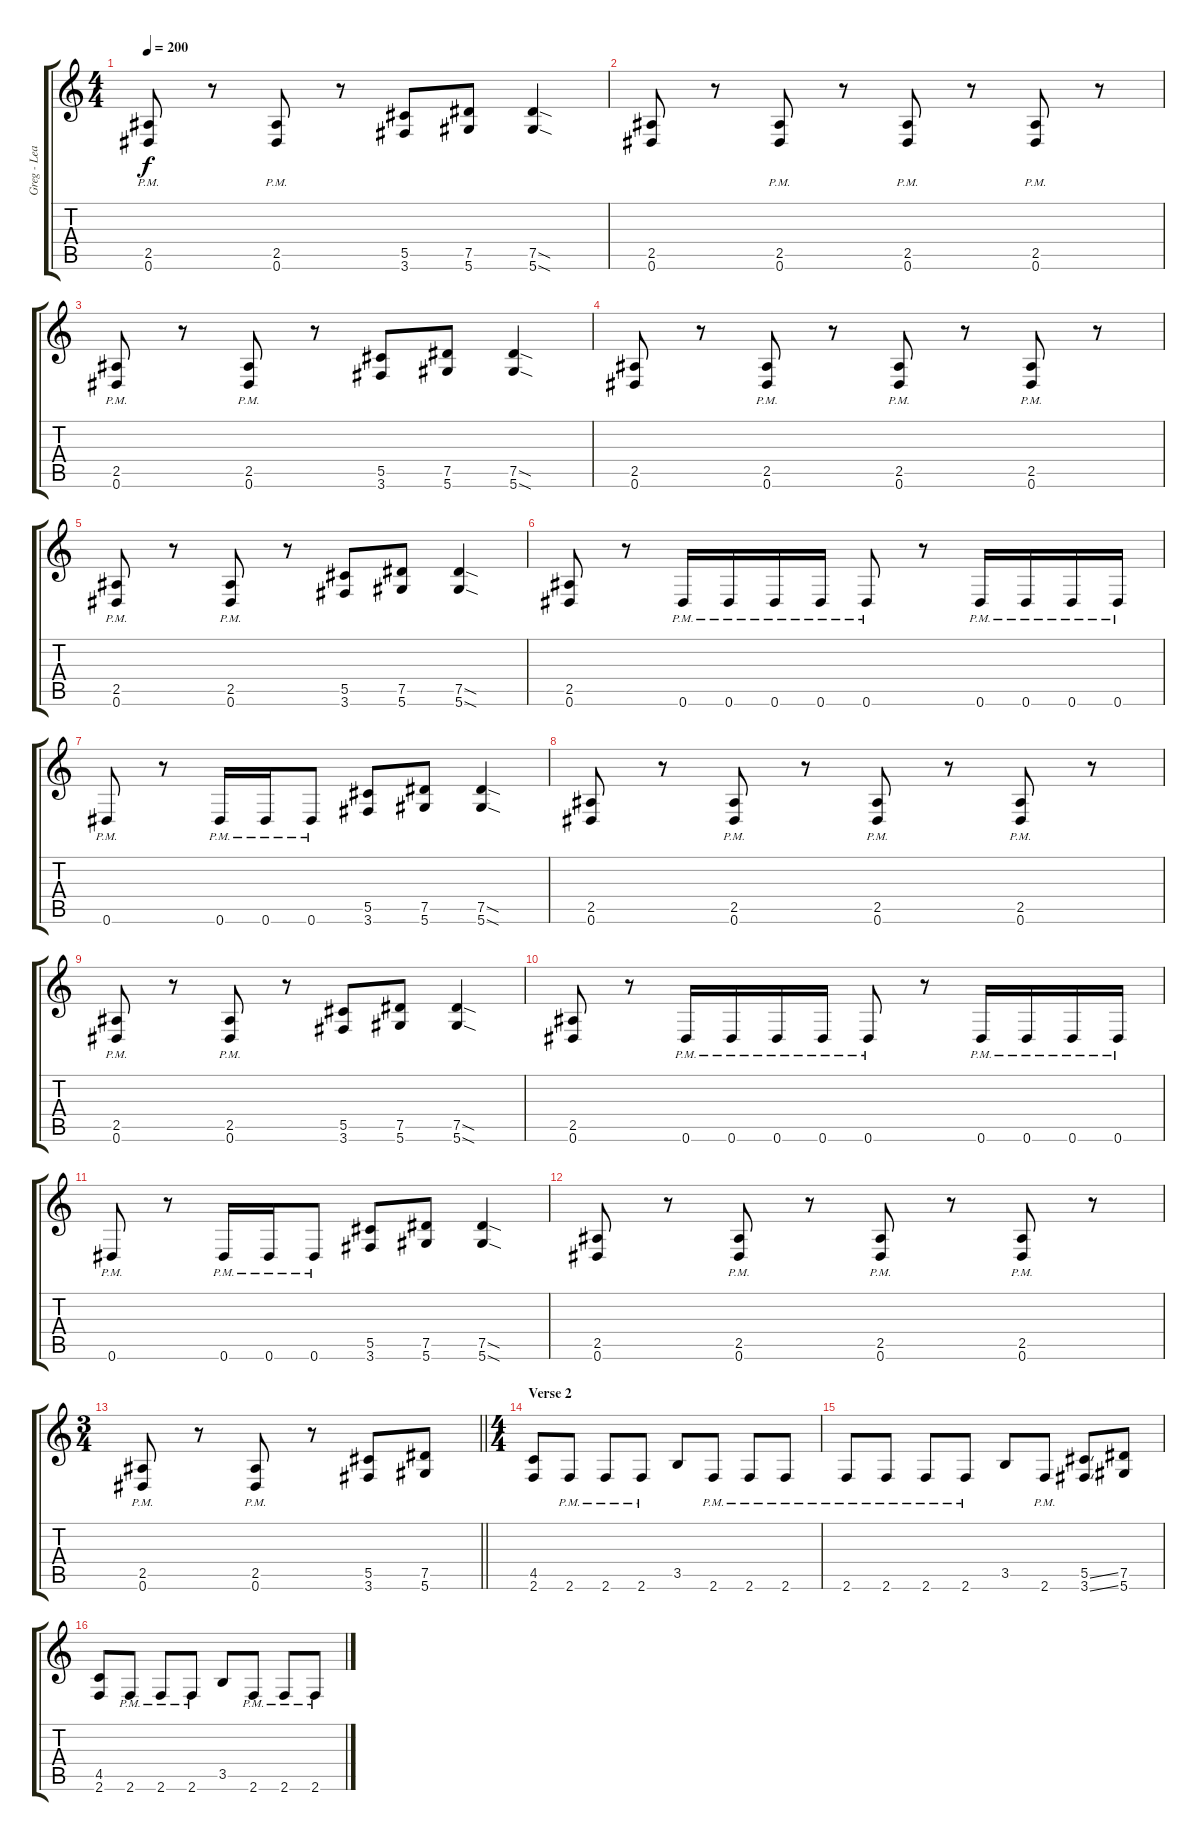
\track ("Greg - Lead Guitar" "Greg - Lea") {instrument distortionguitar}
\staff {score tabs}
\tuning (Eb4 Bb3 Gb3 Db3 Ab2 Eb2) {hide}
\ts (4 4)
\tempo 200
\clef g2
\ks c
(2.5{pm} 0.6{pm}).8{dy f} r.8 (2.5{pm} 0.6{pm}).8 r.8 (5.5 3.6).8 (7.5 5.6).8 (7.5{sod} 5.6{sod}).4 |
(2.5 0.6).8 r.8 (2.5{pm} 0.6{pm}).8 r.8 (2.5{pm} 0.6{pm}).8 r.8 (2.5{pm} 0.6{pm}).8 r.8 |
(2.5{pm} 0.6{pm}).8 r.8 (2.5{pm} 0.6{pm}).8 r.8 (5.5 3.6).8 (7.5 5.6).8 (7.5{sod} 5.6{sod}).4 |
(2.5 0.6).8 r.8 (2.5{pm} 0.6{pm}).8 r.8 (2.5{pm} 0.6{pm}).8 r.8 (2.5{pm} 0.6{pm}).8 r.8 |
(2.5{pm} 0.6{pm}).8 r.8 (2.5{pm} 0.6{pm}).8 r.8 (5.5 3.6).8 (7.5 5.6).8 (7.5{sod} 5.6{sod}).4 |
(2.5 0.6).8 r.8 0.6{pm}.16 0.6{pm}.16 0.6{pm}.16 0.6{pm}.16 0.6{pm}.8 r.8 0.6{pm}.16 0.6{pm}.16 0.6{pm}.16 0.6{pm}.16 |
0.6{pm}.8 r.8 0.6{pm}.16 0.6{pm}.16 0.6{pm}.8 (5.5 3.6).8 (7.5 5.6).8 (7.5{sod} 5.6{sod}).4 |
(2.5 0.6).8 r.8 (2.5{pm} 0.6{pm}).8 r.8 (2.5{pm} 0.6{pm}).8 r.8 (2.5{pm} 0.6{pm}).8 r.8 |
(2.5{pm} 0.6{pm}).8 r.8 (2.5{pm} 0.6{pm}).8 r.8 (5.5 3.6).8 (7.5 5.6).8 (7.5{sod} 5.6{sod}).4 |
(2.5 0.6).8 r.8 0.6{pm}.16 0.6{pm}.16 0.6{pm}.16 0.6{pm}.16 0.6{pm}.8 r.8 0.6{pm}.16 0.6{pm}.16 0.6{pm}.16 0.6{pm}.16 |
0.6{pm}.8 r.8 0.6{pm}.16 0.6{pm}.16 0.6{pm}.8 (5.5 3.6).8 (7.5 5.6).8 (7.5{sod} 5.6{sod}).4 |
(2.5 0.6).8 r.8 (2.5{pm} 0.6{pm}).8 r.8 (2.5{pm} 0.6{pm}).8 r.8 (2.5{pm} 0.6{pm}).8 r.8 |
\ts (3 4)
\barLineRight lightlight
(2.5{pm} 0.6{pm}).8 r.8 (2.5{pm} 0.6{pm}).8 r.8 (5.5 3.6).8 (7.5 5.6).8 |
\ts (4 4)
\section ("" "Verse 2")
(4.5 2.6).8 2.6{pm}.8 2.6{pm}.8 2.6{pm}.8 3.5.8 2.6{pm}.8 2.6{pm}.8 2.6{pm}.8 |
2.6{pm}.8 2.6{pm}.8 2.6{pm}.8 2.6{pm}.8 3.5.8 2.6{pm}.8 (5.5{ss} 3.6{ss}).8 (7.5 5.6).8 |
(4.5 2.6).8 2.6{pm}.8 2.6{pm}.8 2.6{pm}.8 3.5.8 2.6{pm}.8 2.6{pm}.8 2.6{pm}.8
